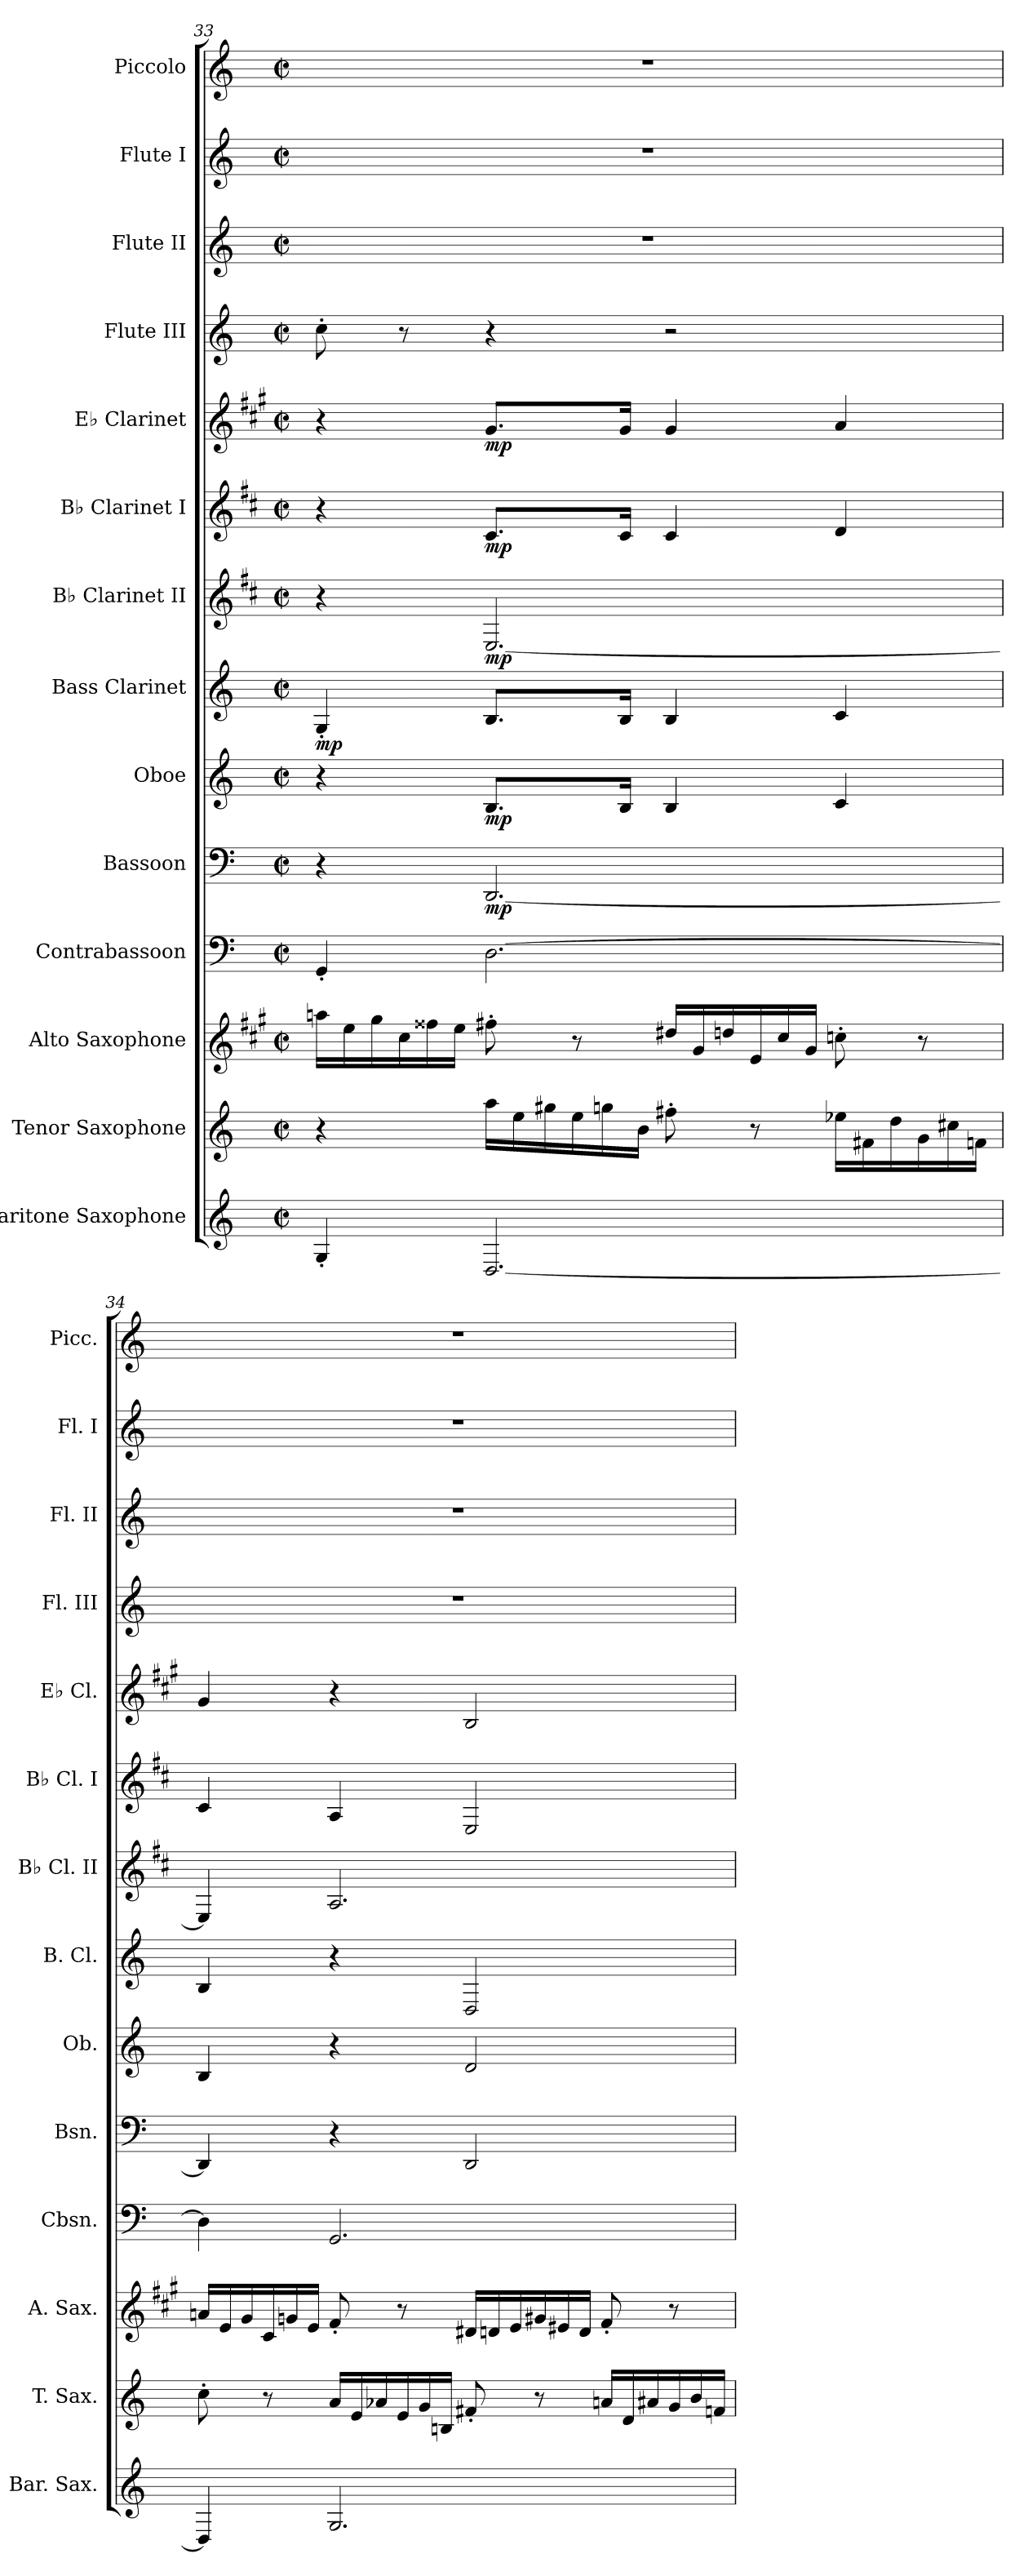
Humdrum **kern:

**kern	**kern	**kern	**kern	**kern	**dynam	**kern	**dynam	**kern	**dynam	**kern	**dynam	**kern	**dynam	**kern	**dynam	**kern	**kern	**kern	**kern
*part14	*part13	*part12	*part11	*part10	*part10	*part9	*part9	*part8	*part8	*part7	*part7	*part6	*part6	*part5	*part5	*part4	*part3	*part2	*part1
*staff14	*staff13	*staff12	*staff11	*staff10	*staff10	*staff9	*staff9	*staff8	*staff8	*staff7	*staff7	*staff6	*staff6	*staff5	*staff5	*staff4	*staff3	*staff2	*staff1
*I"Baritone Saxophone	*I"Tenor Saxophone	*I"Alto Saxophone	*I"Contrabassoon	*I"Bassoon	*	*I"Oboe	*	*I"Bass Clarinet	*	*I"B♭ Clarinet II	*	*I"B♭ Clarinet I	*	*I"E♭ Clarinet	*	*I"Flute III	*I"Flute II	*I"Flute I	*I"Piccolo
*I'Bar. Sax.	*I'T. Sax.	*I'A. Sax.	*I'Cbsn.	*I'Bsn.	*	*I'Ob.	*	*I'B. Cl.	*	*I'B♭ Cl. II	*	*I'B♭ Cl. I	*	*I'E♭ Cl.	*	*I'Fl. III	*I'Fl. II	*I'Fl. I	*I'Picc.
*clefG2	*clefG2	*clefG2	*clefF4	*clefF4	*	*clefG2	*	*clefG2	*	*clefG2	*	*clefG2	*	*clefG2	*	*clefG2	*clefG2	*clefG2	*clefG2
*ITrd12c21	*ITrd8c14	*ITrd5c9	*ITrd7c12	*	*	*	*	*ITrd8c14	*	*ITrd1c2	*	*ITrd1c2	*	*ITrd-2c-3	*	*	*	*	*ITrd-7c-12
*k[]	*k[]	*k[]	*k[]	*k[]	*	*k[]	*	*k[]	*	*k[]	*	*k[]	*	*k[]	*	*k[]	*k[]	*k[]	*k[]
*M2/2	*M2/2	*M2/2	*M2/2	*M2/2	*	*M2/2	*	*M2/2	*	*M2/2	*	*M2/2	*	*M2/2	*	*M2/2	*M2/2	*M2/2	*M2/2
*met(c|)	*met(c|)	*met(c|)	*met(c|)	*met(c|)	*	*met(c|)	*	*met(c|)	*	*met(c|)	*	*met(c|)	*	*met(c|)	*	*met(c|)	*met(c|)	*met(c|)	*met(c|)
*	*	*Xtuplet	*	*	*	*	*	*	*	*	*	*	*	*	*	*	*	*	*
=33	=33	=33	=33	=33	=33	=33	=33	=33	=33	=33	=33	=33	=33	=33	=33	=33	=33	=33	=33
!	!	!	!	!	!	!	!	!	!LO:DY:b	!	!	!	!	!	!	!	!	!	!
4GG'/	4r	24ccn\LL	4GGG'/	4r	.	4r	.	4GG'/	mp	4r	.	4r	.	4r	.	8cc'\	1r	1r	1r
.	.	24g\	.	.	.	.	.	.	.	.	.	.	.	.	.	.	.	.	.
.	.	24b\	.	.	.	.	.	.	.	.	.	.	.	.	.	.	.	.	.
.	.	24e\	.	.	.	.	.	.	.	.	.	.	.	.	.	8r	.	.	.
.	.	24a#X\	.	.	.	.	.	.	.	.	.	.	.	.	.	.	.	.	.
.	.	24g\JJ	.	.	.	.	.	.	.	.	.	.	.	.	.	.	.	.	.
*	*Xtuplet	*	*	*	*	*	*	*	*	*	*	*	*	*	*	*	*	*	*
!	!	!	!	!	!LO:DY:b	!	!LO:DY:b	!	!	!	!LO:DY:b	!	!LO:DY:b	!	!LO:DY:b	!	!	!	!
[2.DD/	24a\LL	8an'\	[2.DD\	[2.DD/	mp	8.B/L	mp	8.BB/L	.	[2.D/	mp	8.B/L	mp	8.b/L	mp	4r	.	.	.
.	24e\	.	.	.	.	.	.	.	.	.	.	.	.	.	.	.	.	.	.
.	24g#X\	.	.	.	.	.	.	.	.	.	.	.	.	.	.	.	.	.	.
.	24e\	8r	.	.	.	.	.	.	.	.	.	.	.	.	.	.	.	.	.
.	24gn\	.	.	.	.	.	.	.	.	.	.	.	.	.	.	.	.	.	.
.	.	.	.	.	.	16B/Jk	.	16BB/Jk	.	.	.	16B/Jk	.	16b/Jk	.	.	.	.	.
.	24B\JJ	.	.	.	.	.	.	.	.	.	.	.	.	.	.	.	.	.	.
.	8f#X'\	24f#X/LL	.	.	.	4B/	.	4BB/	.	.	.	4B/	.	4b/	.	2r	.	.	.
.	.	24B/	.	.	.	.	.	.	.	.	.	.	.	.	.	.	.	.	.
.	.	24fn/	.	.	.	.	.	.	.	.	.	.	.	.	.	.	.	.	.
.	8r	24G/	.	.	.	.	.	.	.	.	.	.	.	.	.	.	.	.	.
.	.	24e/	.	.	.	.	.	.	.	.	.	.	.	.	.	.	.	.	.
.	.	24B/JJ	.	.	.	.	.	.	.	.	.	.	.	.	.	.	.	.	.
.	24e-X\LL	8e-X'\	.	.	.	4c/	.	4C/	.	.	.	4c/	.	4cc/	.	.	.	.	.
.	24F#X\	.	.	.	.	.	.	.	.	.	.	.	.	.	.	.	.	.	.
.	24d\	.	.	.	.	.	.	.	.	.	.	.	.	.	.	.	.	.	.
.	24G\	8r	.	.	.	.	.	.	.	.	.	.	.	.	.	.	.	.	.
.	24c#X\	.	.	.	.	.	.	.	.	.	.	.	.	.	.	.	.	.	.
.	24Fn\JJ	.	.	.	.	.	.	.	.	.	.	.	.	.	.	.	.	.	.
!!LO:PB:g=z
=34	=34	=34	=34	=34	=34	=34	=34	=34	=34	=34	=34	=34	=34	=34	=34	=34	=34	=34	=34
4DD/]	8c'\	24cn/LL	4DD\]	4DD/]	.	4B/	.	4BB/	.	4D/]	.	4B/	.	4b/	.	1r	1r	1r	1r
.	.	24G/	.	.	.	.	.	.	.	.	.	.	.	.	.	.	.	.	.
.	.	24B/	.	.	.	.	.	.	.	.	.	.	.	.	.	.	.	.	.
.	8r	24E/	.	.	.	.	.	.	.	.	.	.	.	.	.	.	.	.	.
.	.	24B-X/	.	.	.	.	.	.	.	.	.	.	.	.	.	.	.	.	.
.	.	24G/JJ	.	.	.	.	.	.	.	.	.	.	.	.	.	.	.	.	.
2.GG/	24A/LL	8A'/	2.GGG/	4r	.	4r	.	4r	.	2.G/	.	4G/	.	4r	.	.	.	.	.
.	24E/	.	.	.	.	.	.	.	.	.	.	.	.	.	.	.	.	.	.
.	24A-X/	.	.	.	.	.	.	.	.	.	.	.	.	.	.	.	.	.	.
.	24E/	8r	.	.	.	.	.	.	.	.	.	.	.	.	.	.	.	.	.
.	24G/	.	.	.	.	.	.	.	.	.	.	.	.	.	.	.	.	.	.
.	24BBn/JJ	.	.	.	.	.	.	.	.	.	.	.	.	.	.	.	.	.	.
.	8F#X'/	24F#X/LL	.	2DD/	.	2d/	.	2DD/	.	.	.	2D/	.	2d/	.	.	.	.	.
.	.	24Fn/	.	.	.	.	.	.	.	.	.	.	.	.	.	.	.	.	.
.	.	24G/	.	.	.	.	.	.	.	.	.	.	.	.	.	.	.	.	.
.	8r	24Bn/	.	.	.	.	.	.	.	.	.	.	.	.	.	.	.	.	.
.	.	24G#X/	.	.	.	.	.	.	.	.	.	.	.	.	.	.	.	.	.
.	.	24F/JJ	.	.	.	.	.	.	.	.	.	.	.	.	.	.	.	.	.
.	24An/LL	8A'/	.	.	.	.	.	.	.	.	.	.	.	.	.	.	.	.	.
.	24D/	.	.	.	.	.	.	.	.	.	.	.	.	.	.	.	.	.	.
.	24A#X/	.	.	.	.	.	.	.	.	.	.	.	.	.	.	.	.	.	.
.	24G/	8r	.	.	.	.	.	.	.	.	.	.	.	.	.	.	.	.	.
.	24B/	.	.	.	.	.	.	.	.	.	.	.	.	.	.	.	.	.	.
.	24Fn/JJ	.	.	.	.	.	.	.	.	.	.	.	.	.	.	.	.	.	.
=	=	=	=	=	=	=	=	=	=	=	=	=	=	=	=	=	=	=	=
*-	*-	*-	*-	*-	*-	*-	*-	*-	*-	*-	*-	*-	*-	*-	*-	*-	*-	*-	*-
